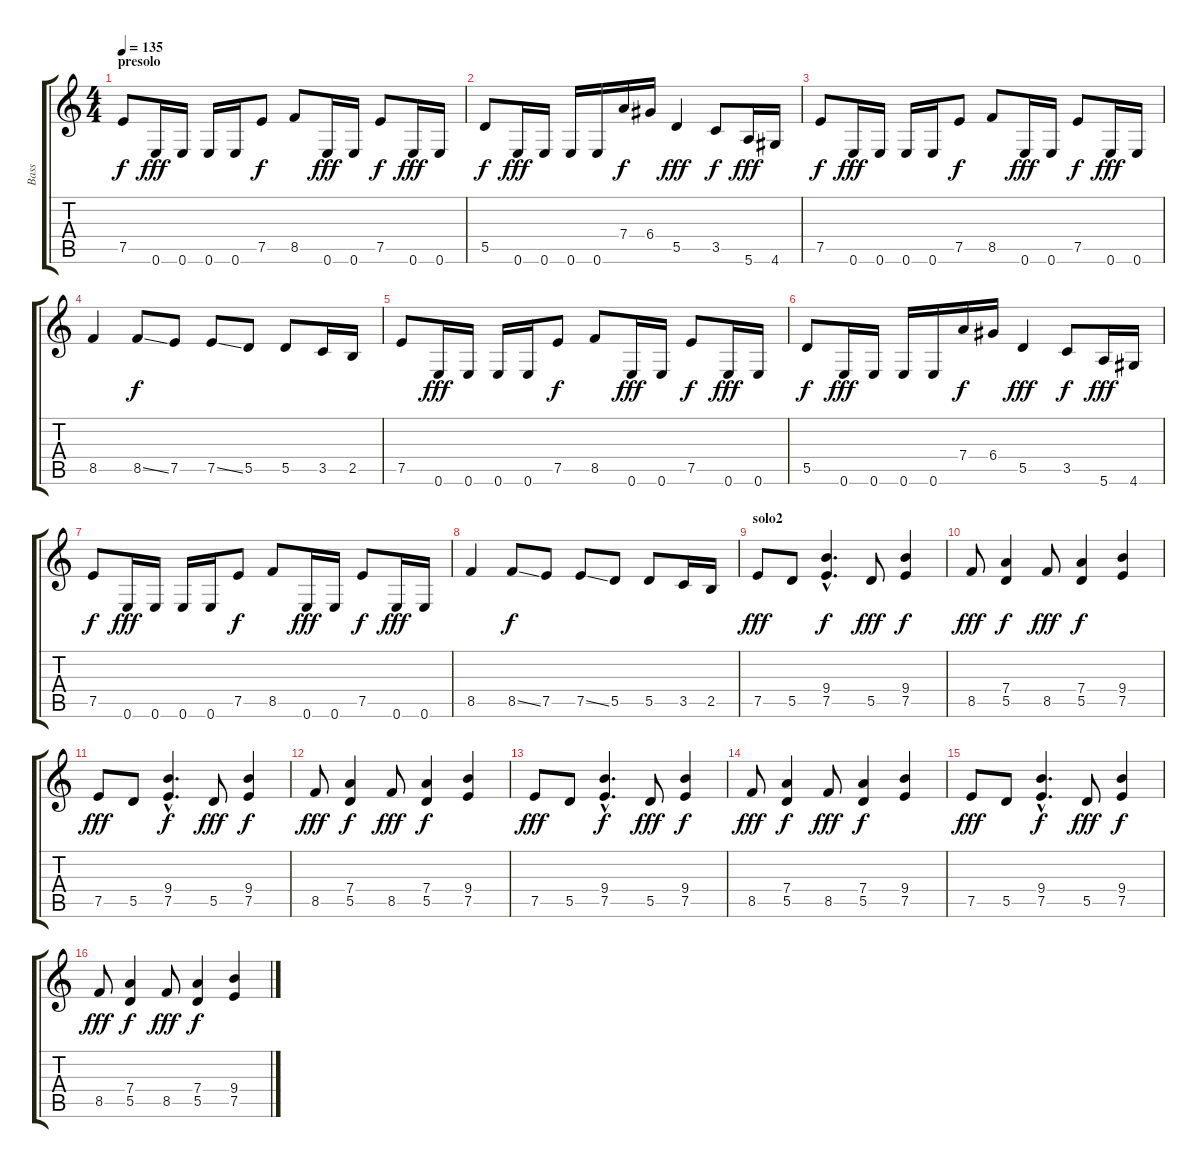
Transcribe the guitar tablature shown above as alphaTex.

\track ("Bass" "Bass") {instrument electricbassfinger}
\staff {score tabs}
\tuning (E4 B3 G3 D3 A2 E2) {hide}
\ts (4 4)
\section ("" "presolo")
\tempo 135
\clef g2
\ks c
7.5.8{dy f} 0.6.16{dy fff} 0.6.16 0.6.16 0.6.16 7.5.8{dy f} 8.5.8 0.6.16{dy fff} 0.6.16 7.5.8{dy f} 0.6.16{dy fff} 0.6.16 |
5.5.8{dy f} 0.6.16{dy fff} 0.6.16 0.6.16 0.6.16 7.4.16{dy f} 6.4.16 5.5.4{dy fff} 3.5.8{dy f} 5.6.16{dy fff} 4.6.16 |
7.5.8{dy f} 0.6.16{dy fff} 0.6.16 0.6.16 0.6.16 7.5.8{dy f} 8.5.8 0.6.16{dy fff} 0.6.16 7.5.8{dy f} 0.6.16{dy fff} 0.6.16 |
8.5.4 8.5{ss}.8{dy f} 7.5.8 7.5{ss}.8 5.5.8 5.5.8 3.5.16 2.5.16 |
7.5.8 0.6.16{dy fff} 0.6.16 0.6.16 0.6.16 7.5.8{dy f} 8.5.8 0.6.16{dy fff} 0.6.16 7.5.8{dy f} 0.6.16{dy fff} 0.6.16 |
5.5.8{dy f} 0.6.16{dy fff} 0.6.16 0.6.16 0.6.16 7.4.16{dy f} 6.4.16 5.5.4{dy fff} 3.5.8{dy f} 5.6.16{dy fff} 4.6.16 |
7.5.8{dy f} 0.6.16{dy fff} 0.6.16 0.6.16 0.6.16 7.5.8{dy f} 8.5.8 0.6.16{dy fff} 0.6.16 7.5.8{dy f} 0.6.16{dy fff} 0.6.16 |
8.5.4 8.5{ss}.8{dy f} 7.5.8 7.5{ss}.8 5.5.8 5.5.8 3.5.16 2.5.16 |
\section ("" "solo2")
7.5.8{dy fff} 5.5.8 (9.4{hac} 7.5{hac}).4{d dy f} 5.5.8{dy fff} (9.4 7.5).4{dy f} |
8.5.8{dy fff} (7.4 5.5).4{dy f} 8.5.8{dy fff} (7.4 5.5).4{dy f} (9.4 7.5).4 |
7.5.8{dy fff} 5.5.8 (9.4{hac} 7.5{hac}).4{d dy f} 5.5.8{dy fff} (9.4 7.5).4{dy f} |
8.5.8{dy fff} (7.4 5.5).4{dy f} 8.5.8{dy fff} (7.4 5.5).4{dy f} (9.4 7.5).4 |
7.5.8{dy fff} 5.5.8 (9.4{hac} 7.5{hac}).4{d dy f} 5.5.8{dy fff} (9.4 7.5).4{dy f} |
8.5.8{dy fff} (7.4 5.5).4{dy f} 8.5.8{dy fff} (7.4 5.5).4{dy f} (9.4 7.5).4 |
7.5.8{dy fff} 5.5.8 (9.4{hac} 7.5{hac}).4{d dy f} 5.5.8{dy fff} (9.4 7.5).4{dy f} |
8.5.8{dy fff} (7.4 5.5).4{dy f} 8.5.8{dy fff} (7.4 5.5).4{dy f} (9.4 7.5).4
